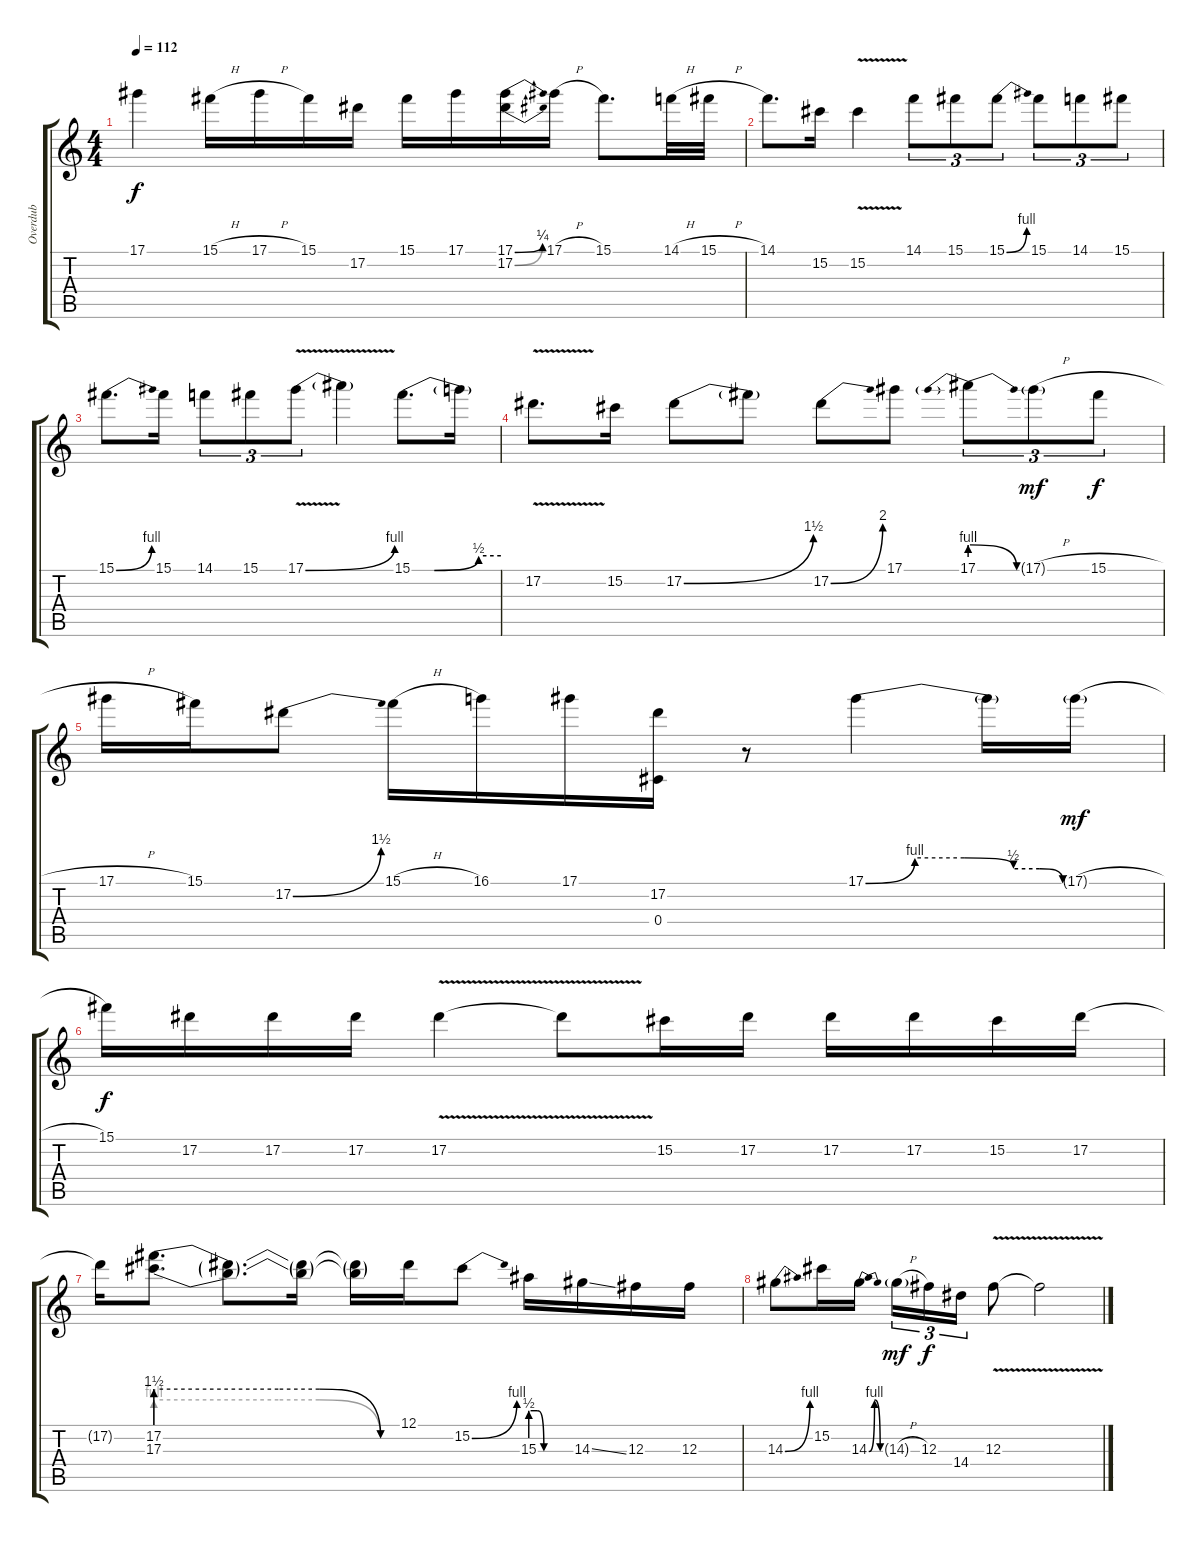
\track ("Overdub" "Overdub") {instrument fretlessbass}
\staff {score tabs}
\tuning (Eb4 Bb3 Gb3 Db3 Ab2 Eb2) {hide}
\ts (4 4)
\tempo 112
\clef g2
\ks c
17.1{t}.4{dy f} 15.1{h}.16 17.1{h}.16 15.1.16 17.2.16 15.1.16 17.1.16 (17.1{be (bend 0 0 60 1)} 17.2{be (bend 0 0 60 1)}).16 17.1{h}.16 15.1.8{d} 14.1{h}.32 15.1{h}.32 |
14.1.8{d} 15.2.16 15.2{v}.4 14.1.8{tu (3 2)} 15.1.8{tu (3 2)} 15.1{be (bend 0 0 60 4)}.8{tu (3 2)} 15.1.8{tu (3 2)} 14.1.8{tu (3 2)} 15.1.8{tu (3 2)} |
15.1{be (bend 0 0 60 4)}.8{d} 15.1.16 14.1.8{tu (3 2)} 15.1.8{tu (3 2)} 17.1{be (bend 0 0 60 4) v}.8{tu (3 2)} 17.1{t}.4 15.1{be (custom 0 0 15 0 45 2 60 2)}.8{d} 15.1{t}.16 |
17.2{v}.8{d} 15.2.16 17.2{be (bend 0 0 60 6)}.8 17.2{t}.8 17.2{be (bend 0 0 60 8)}.8 17.1.8 17.1{be (prebendrelease 0 4 60 0)}.8{tu (3 2)} 17.1{h g}.8{tu (3 2) dy mf} 15.1{h}.8{tu (3 2) dy f} |
17.1{h}.16 15.1.16 17.2{be (bend 0 0 60 6)}.8 15.1{h}.16 16.1.16 17.1.16 (17.2 0.4).16 r.8 17.1{be (custom 0 0 15 4 30 4 45 2 53 2 60 0)}.4 17.1{t}.16 17.1{h g}.16{dy mf} |
15.1.16{dy f} 17.2.16 17.2.16 17.2.16 17.2{v}.4 17.2{t}.8 15.2.16 17.2.16 17.2.16 17.2.16 15.2.16 17.2.16 |
17.2{t}.16 (17.2{be (custom 0 6 30 6 40 6 55 0 60 0)} 17.3{be (custom 0 4 30 4 40 4 55 0 60 0)}).8{d} (17.2{t} 17.3{t}).8{d} (17.2{t} 17.3{t}).16 (17.2{t} 17.3{t}).16 12.1.16 15.2{be (bend 0 0 60 4)}.8 15.3{be (custom 0 2 10 2 20 0 60 0)}.16 14.3{ss}.16 12.3.16 12.3.16 |
14.3{be (bend 0 0 60 4)}.8 15.2.16 14.3{be (bendrelease 0 0 15 4 30 4 60 0)}.16 14.3{h g}.16{tu (3 2) dy mf} 12.3.16{tu (3 2) dy f} 14.4.16{tu (3 2)} 12.3{v}.8 12.3{t}.2
